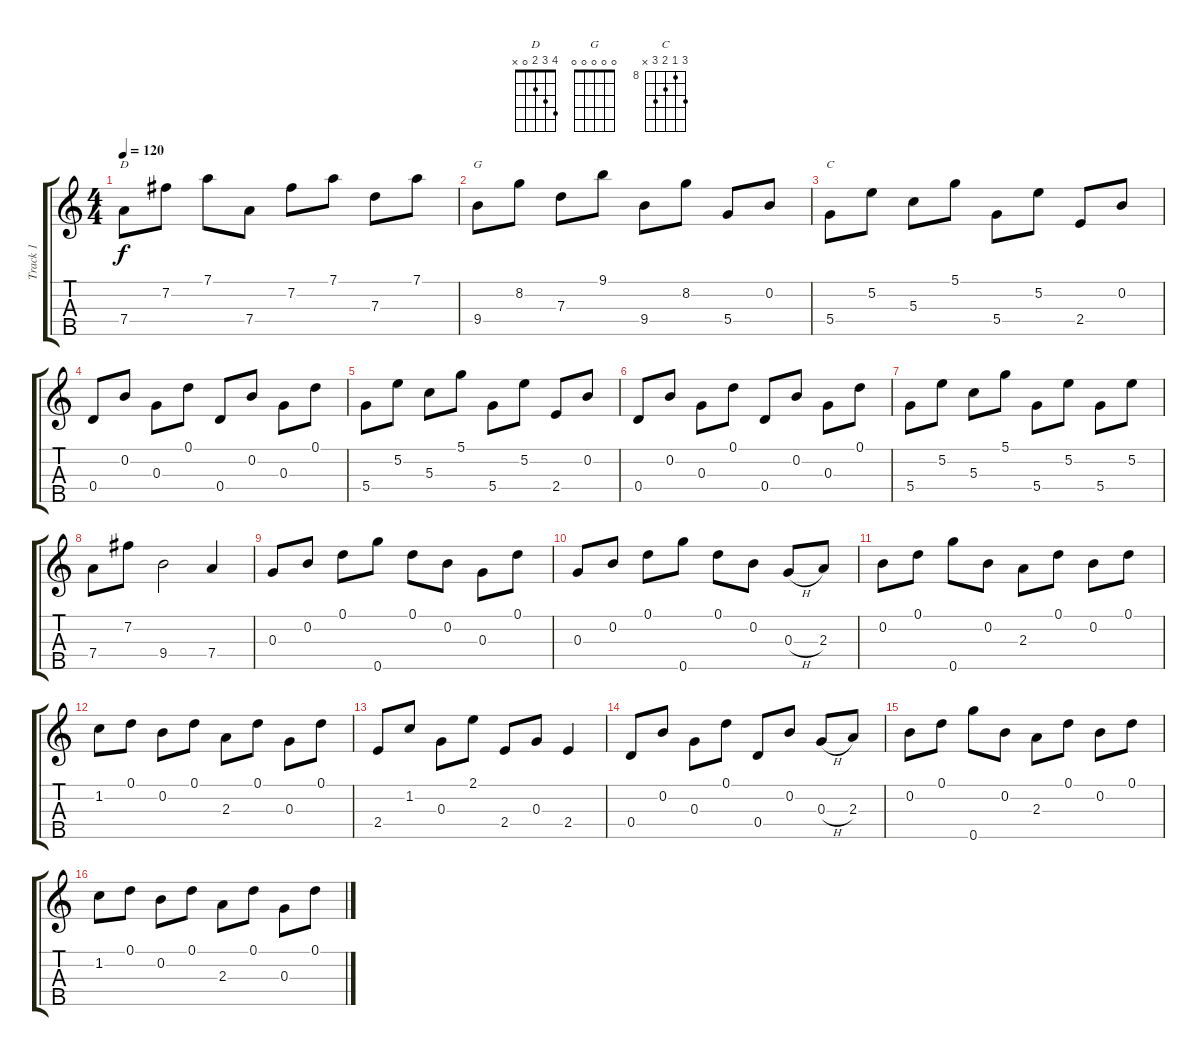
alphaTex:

\track ("Track 1" "Track 1") {instrument acousticguitarsteel}
\staff {score tabs}
\tuning (D4 B3 G3 D3 G4) {hide}
\chord ("D" 4 3 2 0 x)
\chord ("G" 0 0 0 0 0)
\chord ("C" 10 8 9 10 x) {firstfret 8}
\ts (4 4)
\tempo 120
\clef g2
\ks c
7.4.8{ch "D" dy f} 7.2.8 7.1.8 7.4.8 7.2.8 7.1.8 7.3.8 7.1.8 |
9.4.8{ch "G"} 8.2.8 7.3.8 9.1.8 9.4.8 8.2.8 5.4.8 0.2.8 |
5.4.8{ch "C"} 5.2.8 5.3.8 5.1.8 5.4.8 5.2.8 2.4.8 0.2.8 |
0.4.8 0.2.8 0.3.8 0.1.8 0.4.8 0.2.8 0.3.8 0.1.8 |
5.4.8 5.2.8 5.3.8 5.1.8 5.4.8 5.2.8 2.4.8 0.2.8 |
0.4.8 0.2.8 0.3.8 0.1.8 0.4.8 0.2.8 0.3.8 0.1.8 |
5.4.8 5.2.8 5.3.8 5.1.8 5.4.8 5.2.8 5.4.8 5.2.8 |
7.4.8 7.2.8 9.4.2 7.4.4 |
0.3.8 0.2.8 0.1.8 0.5.8 0.1.8 0.2.8 0.3.8 0.1.8 |
0.3.8 0.2.8 0.1.8 0.5.8 0.1.8 0.2.8 0.3{h}.8 2.3.8 |
0.2.8 0.1.8 0.5.8 0.2.8 2.3.8 0.1.8 0.2.8 0.1.8 |
1.2.8 0.1.8 0.2.8 0.1.8 2.3.8 0.1.8 0.3.8 0.1.8 |
2.4.8 1.2.8 0.3.8 2.1.8 2.4.8 0.3.8 2.4.4 |
0.4.8 0.2.8 0.3.8 0.1.8 0.4.8 0.2.8 0.3{h}.8 2.3.8 |
0.2.8 0.1.8 0.5.8 0.2.8 2.3.8 0.1.8 0.2.8 0.1.8 |
1.2.8 0.1.8 0.2.8 0.1.8 2.3.8 0.1.8 0.3.8 0.1.8
